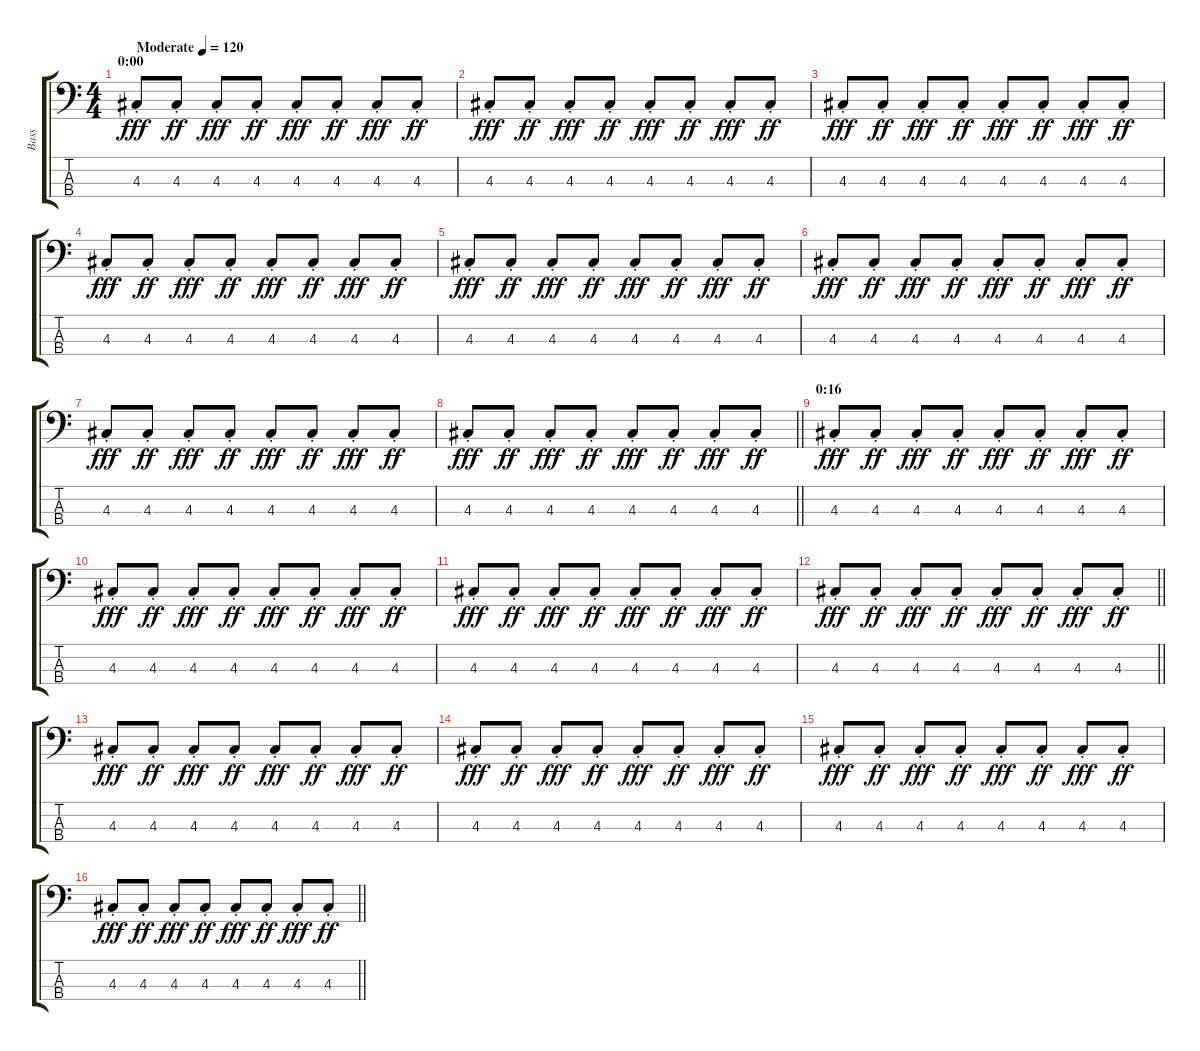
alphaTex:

\track ("Bass" "Bass") {instrument electricbassfinger}
\staff {score tabs}
\tuning (G2 D2 A1 E1) {hide}
\ts (4 4)
\section ("" "0:00")
\tempo (120 "Moderate")
\clef f4
\ks c
4.3{st}.8{dy fff instrument electricbassfinger} 4.3{st}.8{dy ff} 4.3{st}.8{dy fff} 4.3{st}.8{dy ff} 4.3{st}.8{dy fff} 4.3{st}.8{dy ff} 4.3{st}.8{dy fff} 4.3{st}.8{dy ff} |
4.3{st}.8{dy fff} 4.3{st}.8{dy ff} 4.3{st}.8{dy fff} 4.3{st}.8{dy ff} 4.3{st}.8{dy fff} 4.3{st}.8{dy ff} 4.3{st}.8{dy fff} 4.3{st}.8{dy ff} |
4.3{st}.8{dy fff} 4.3{st}.8{dy ff} 4.3{st}.8{dy fff} 4.3{st}.8{dy ff} 4.3{st}.8{dy fff} 4.3{st}.8{dy ff} 4.3{st}.8{dy fff} 4.3{st}.8{dy ff} |
4.3{st}.8{dy fff} 4.3{st}.8{dy ff} 4.3{st}.8{dy fff} 4.3{st}.8{dy ff} 4.3{st}.8{dy fff} 4.3{st}.8{dy ff} 4.3{st}.8{dy fff} 4.3{st}.8{dy ff} |
4.3{st}.8{dy fff} 4.3{st}.8{dy ff} 4.3{st}.8{dy fff} 4.3{st}.8{dy ff} 4.3{st}.8{dy fff} 4.3{st}.8{dy ff} 4.3{st}.8{dy fff} 4.3{st}.8{dy ff} |
4.3{st}.8{dy fff} 4.3{st}.8{dy ff} 4.3{st}.8{dy fff} 4.3{st}.8{dy ff} 4.3{st}.8{dy fff} 4.3{st}.8{dy ff} 4.3{st}.8{dy fff} 4.3{st}.8{dy ff} |
4.3{st}.8{dy fff} 4.3{st}.8{dy ff} 4.3{st}.8{dy fff} 4.3{st}.8{dy ff} 4.3{st}.8{dy fff} 4.3{st}.8{dy ff} 4.3{st}.8{dy fff} 4.3{st}.8{dy ff} |
\barLineRight lightlight
4.3{st}.8{dy fff} 4.3{st}.8{dy ff} 4.3{st}.8{dy fff} 4.3{st}.8{dy ff} 4.3{st}.8{dy fff} 4.3{st}.8{dy ff} 4.3{st}.8{dy fff} 4.3{st}.8{dy ff} |
\section ("" "0:16")
4.3{st}.8{dy fff} 4.3{st}.8{dy ff} 4.3{st}.8{dy fff} 4.3{st}.8{dy ff} 4.3{st}.8{dy fff} 4.3{st}.8{dy ff} 4.3{st}.8{dy fff} 4.3{st}.8{dy ff} |
4.3{st}.8{dy fff} 4.3{st}.8{dy ff} 4.3{st}.8{dy fff} 4.3{st}.8{dy ff} 4.3{st}.8{dy fff} 4.3{st}.8{dy ff} 4.3{st}.8{dy fff} 4.3{st}.8{dy ff} |
4.3{st}.8{dy fff} 4.3{st}.8{dy ff} 4.3{st}.8{dy fff} 4.3{st}.8{dy ff} 4.3{st}.8{dy fff} 4.3{st}.8{dy ff} 4.3{st}.8{dy fff} 4.3{st}.8{dy ff} |
\barLineRight lightlight
4.3{st}.8{dy fff} 4.3{st}.8{dy ff} 4.3{st}.8{dy fff} 4.3{st}.8{dy ff} 4.3{st}.8{dy fff} 4.3{st}.8{dy ff} 4.3{st}.8{dy fff} 4.3{st}.8{dy ff} |
4.3{st}.8{dy fff} 4.3{st}.8{dy ff} 4.3{st}.8{dy fff} 4.3{st}.8{dy ff} 4.3{st}.8{dy fff} 4.3{st}.8{dy ff} 4.3{st}.8{dy fff} 4.3{st}.8{dy ff} |
4.3{st}.8{dy fff} 4.3{st}.8{dy ff} 4.3{st}.8{dy fff} 4.3{st}.8{dy ff} 4.3{st}.8{dy fff} 4.3{st}.8{dy ff} 4.3{st}.8{dy fff} 4.3{st}.8{dy ff} |
4.3{st}.8{dy fff} 4.3{st}.8{dy ff} 4.3{st}.8{dy fff} 4.3{st}.8{dy ff} 4.3{st}.8{dy fff} 4.3{st}.8{dy ff} 4.3{st}.8{dy fff} 4.3{st}.8{dy ff} |
\barLineRight lightlight
4.3{st}.8{dy fff} 4.3{st}.8{dy ff} 4.3{st}.8{dy fff} 4.3{st}.8{dy ff} 4.3{st}.8{dy fff} 4.3{st}.8{dy ff} 4.3{st}.8{dy fff} 4.3{st}.8{dy ff}
